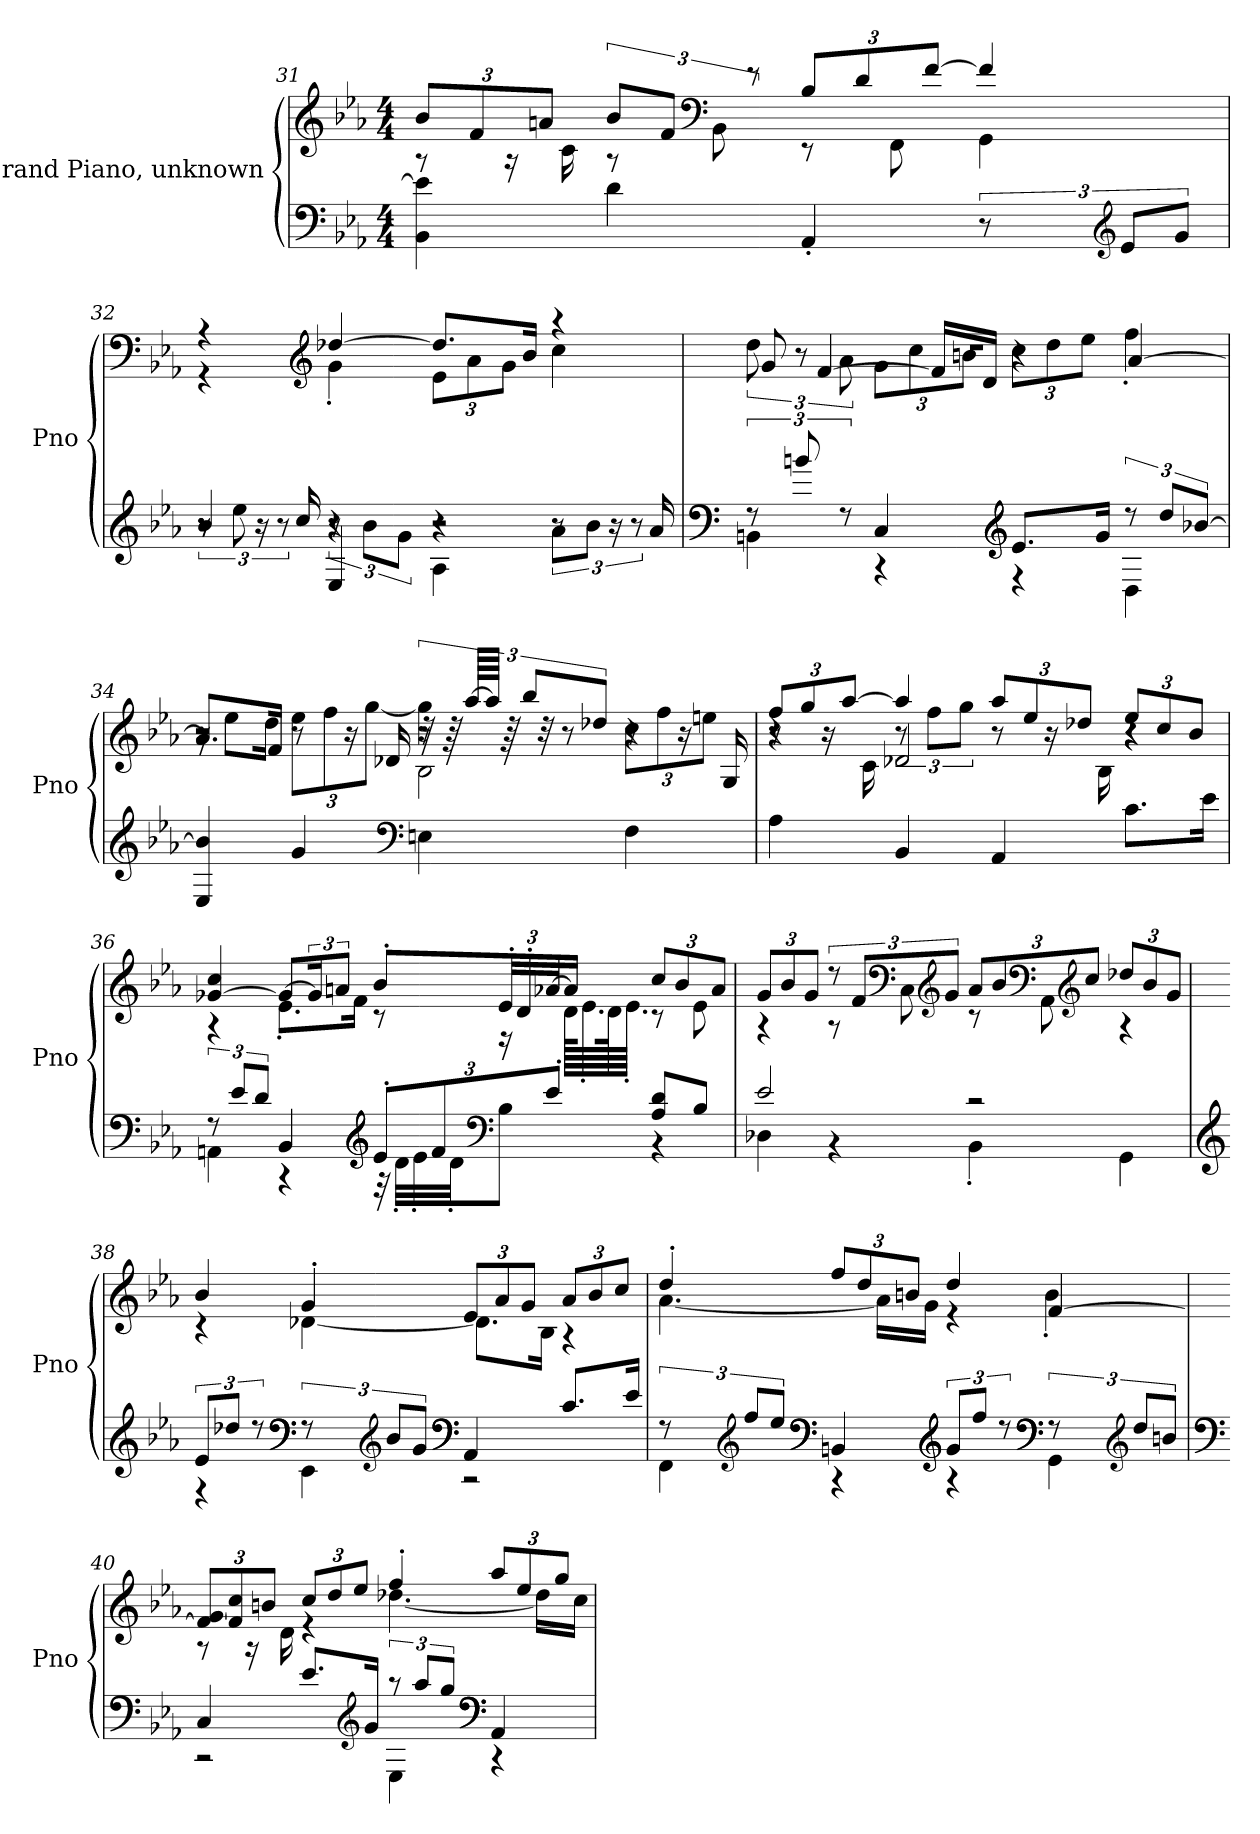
**kern	**kern
*part1	*part1
*staff2	*staff1
*I"Grand Piano, unknown	*
*I'Pno	*
!!LO:LB:g=z
*clefF4	*clefG2
*k[b-e-a-]	*k[b-e-a-]
*M4/4	*M4/4
*	*Xbrackettup
=31	=31
*	*^
4BB-\ 4e-\]	12b-/L	8r
.	12f/	.
.	.	16r
.	12an/J	.
.	.	16c\
*	*brackettup	*
4d\	12b-/L	8r
.	12f/J	.
*	*clefF4	*
.	.	8BB-\
.	12r	.
*	*Xbrackettup	*
4AA-'/	12B-/L	8r
.	12d/	.
.	.	8FF\
.	[12f/J	.
12r	4f/]	4GG\
*clefG2	*	*
12e-/L	.	.
12g/J	.	.
=32	=32	=32
*^	*	*
*	*^	*	*
4b-/	12r	8r	4r	4r
.	12ee-\	.	.	.
.	.	16r	.	.
.	12r	.	.	.
.	.	16cc/	.	.
*	*	*	*clefG2	*
4r	12r	4E-/	[4dd-X/	4g'\
.	12b-\L	.	.	.
.	12g\J	.	.	.
2r	4A-\	4r	8.dd-/L]	12e-\L
.	.	.	.	12a-\
.	.	.	.	12g\J
.	.	.	16b-/Jk	.
.	12a-\L	8r	4r	4cc\
.	12b-\J	.	.	.
.	.	16r	.	.
.	12r	.	.	.
.	.	16a-/	.	.
*v	*v	*v	*	*
*	*v	*v
!!LO:LB:g=z
=33	=33
*clefF4	*
*^	*^
*	*	*	*brackettup
*	*	*	*^
12r	4BBn\	1r	12dd\	8g/
12bn/	.	.	12r	.
.	.	.	.	[4f/
12r	.	.	12a-\	.
*	*	*	*Xbrackettup	*
4C/	4r	.	12g\L	.
.	.	.	12cc\	.
.	.	.	.	16f/LL]
.	.	.	12bn\J	.
.	.	.	.	16d/JJ
*clefG2	*	*	*	*
8.e-/L	4r	.	12cc\L	4r
.	.	.	12dd\	.
.	.	.	12ee-\J	.
16g/Jk	.	.	.	.
12r	4D\	.	4ff'\	[4a-/
12dd/L	.	.	.	.
[12b-X/J	.	.	.	.
*v	*v	*	*	*
!!LO:PB:g=z
=34	=34	=34	=34
*	*	*	*^
4E-/ 4b-/]	2r	16r	8.a-/L]	2r
.	.	8ee-\L	.	.
.	.	16dd\Jk	16f/Jk	.
4g/	.	12ee-\L	8r	.
.	.	12ff\	.	.
.	.	.	16r	.
.	.	[12gg\J	.	.
.	.	.	16d-X/	.
*clefF4	*	*	*	*
*	*	*	*brackettup	*
4En\	32r	4gg\]	12r	2B-\
.	64r	.	.	.
.	[64aa-/LLLL	.	.	.
.	64aa-/JJJJ]	.	.	.
.	64r	.	.	.
.	.	.	12bb-/L	.
.	32r	.	.	.
.	8r	.	.	.
.	.	.	12dd-X/J	.
*	*	*Xbrackettup	*	*
4F\	4r	12cc\L	8r	.
.	.	12ff\	.	.
.	.	.	16r	.
.	.	12een\J	.	.
.	.	.	16G/	.
*	*	*	*v	*v
=35	=35	=35	=35
4A-\	12ff/L	8r	4r
.	12gg/	.	.
.	.	16r	.
.	[12aa-/J	.	.
.	.	16c\	.
*	*	*brackettup	*
4BB-/	4aa-/]	12r	2d-X/
.	.	12ff\L	.
.	.	12gg\J	.
*	*Xbrackettup	*	*
4AA-/	12aa-/L	8r	.
.	12ee-/	.	.
.	.	16r	.
.	12dd-X/J	.	.
.	.	16B-\	.
8.c\L	12ee-/L	4r	4r
.	12cc/	.	.
.	12b-/J	.	.
16e-\Jk	.	.	.
*	*	*v	*v
!!LO:LB:g=z
=36	=36	=36
*^	*	*
12r	4AAn\	[4g-X/ 4cc/	4r
12e-/L	.	.	.
12d/J	.	.	.
4BB-/	4r	8g-/L_	8.e-'\L
.	.	24g-/K]	.
.	.	12an/J	.
.	.	.	16f\Jk
*clefG2	*	*	*
*Xbrackettup	*	*	*
12e-'/L	32r	8b-'/L	8r
.	32d'\LLL	.	.
.	32e-'\	.	.
12f/	.	.	.
.	32d'\JJ	.	.
*clefF4	*	*	*
.	8B-\J	48e-'/LL	16r
.	.	48d'/	.
12e-'/J	.	[48a-X/J	.
.	.	16a-/JJ]	128d\KLLLL
.	.	.	64.e-'\
.	.	.	128d\K
.	.	.	64.e-'\JJJJ
8A-/ 8d/L	4r	12cc/L	8r
.	.	12b-/	.
8B-/J	.	.	8e-\
.	.	12a-/J	.
!!LO:LB:g=z	!!
=37	=37	=37	=37
2e-/	4D-X\	12g/L	4r
.	.	12b-/	.
.	.	12g/J	.
*	*	*brackettup	*
.	4r	12r	8r
.	.	12f/L	.
*	*	*clefF4	*
.	.	.	8C\
*	*	*clefG2	*
.	.	12g/J	.
*	*	*Xbrackettup	*
2r	4BB-'\	12a-/L	8r
.	.	12b-/	.
*	*	*clefF4	*
.	.	.	8AA-\
*	*	*clefG2	*
.	.	12cc/J	.
.	4GG\	12dd-X/L	4r
.	.	12b-/	.
.	.	12g/J	.
=38	=38	=38	=38
*clefG2	*	*	*
*brackettup	*	*	*
12e-/L	4r	4b-/	4r
12dd-X/J	.	.	.
12r	.	.	.
*clefF4	*	*	*
12r	4EE-\	4g'/	[4d-X\
*clefG2	*	*	*
12b-/L	.	.	.
12g/J	.	.	.
*clefF4	*	*	*
4AA-/	2r	12e-/L	8.d-\L]
.	.	12a-/	.
.	.	12g/J	.
.	.	.	16B-\Jk
8.c/L	.	12a-/L	4r
.	.	12b-/	.
.	.	12cc/J	.
16e-/Jk	.	.	.
!!LO:LB:g=z	!!
=39	=39	=39	=39
12r	4FF\	4dd'/	[4.a-\
*clefG2	*	*	*
12ff/L	.	.	.
12ee-/J	.	.	.
*clefF4	*	*	*
4BBn/	4r	12ff/L	.
.	.	12dd/	.
.	.	.	16a-\LL]
.	.	12bn/J	.
.	.	.	16g\JJ
*clefG2	*	*	*
12g/L	4r	4dd/	4r
12ff/J	.	.	.
12r	.	.	.
*clefF4	*	*	*
12r	4GG\	[4f/	4b'\
*clefG2	*	*	*
12dd/L	.	.	.
12bn/J	.	.	.
=40	=40	=40	=40
*clefF4	*	*	*
4C/	2r	12f/_ 12g/L	8r
.	.	12f/] 12cc/	.
.	.	.	16r
.	.	12bn/J	.
.	.	.	16d\
8.e-/L	.	12cc/L	4r
.	.	12dd/	.
.	.	12ee-/J	.
*clefG2	*	*	*
16g/Jk	.	.	.
12r	4E-\	4ff'/	[4.dd-X\
12aa-/L	.	.	.
12gg/J	.	.	.
*clefF4	*	*	*
4AA-/	4r	12aa-/L	.
.	.	12ee-/	.
.	.	.	16dd-\LL]
.	.	12gg/J	.
.	.	.	16cc\JJ
*v	*v	*	*
*	*v	*v
=	=
*-	*-
